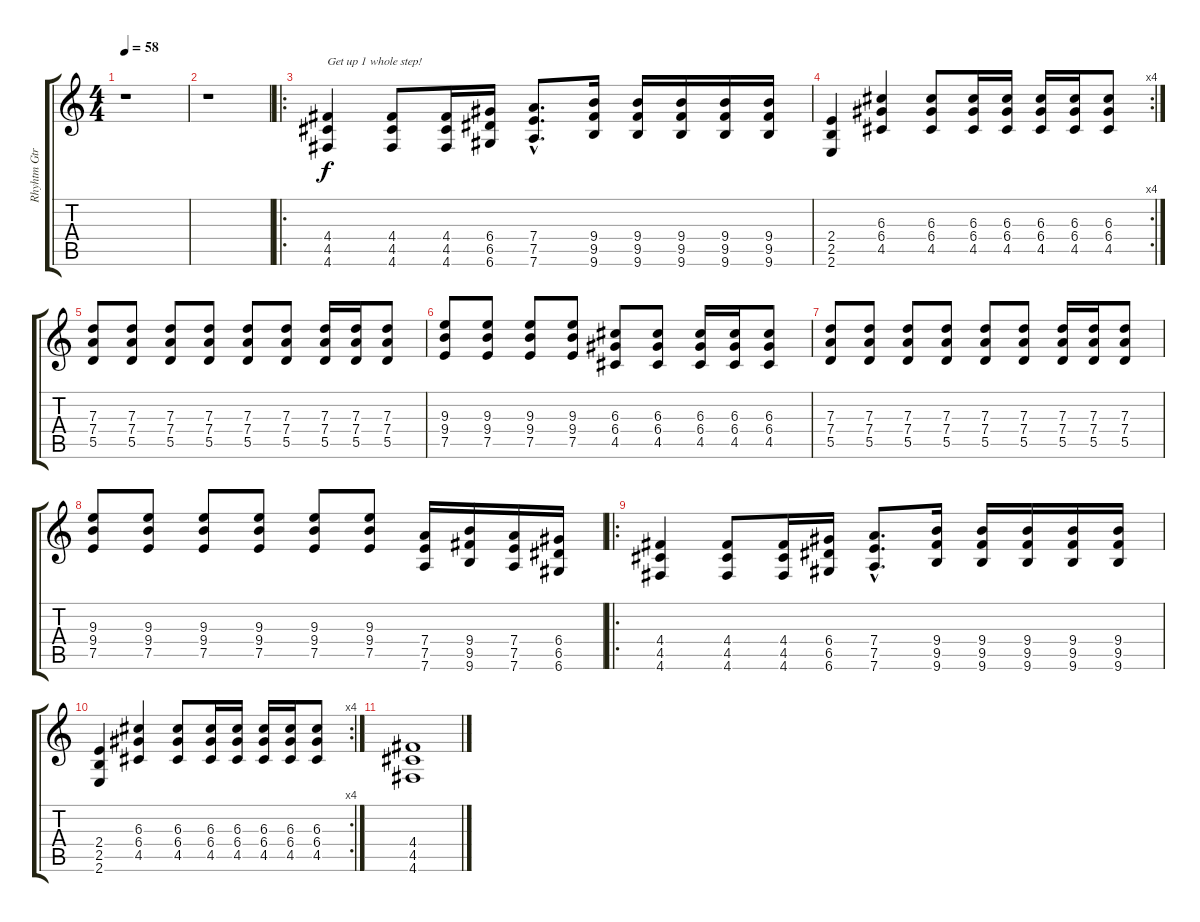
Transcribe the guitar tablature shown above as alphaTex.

\track ("Rhyhtm Gtr." "Rhyhtm Gtr") {instrument distortionguitar}
\staff {score tabs}
\tuning (E4 B3 G3 D3 A2 D2) {hide}
\ts (4 4)
\tempo 58
\clef g2
\ks c
r.1{dy f} |
r.1 |
\ro
(4.4 4.5 4.6).4{txt "Get up 1 whole step!"} (4.4 4.5 4.6).8 (4.4 4.5 4.6).16 (6.4 6.5 6.6).16 (7.4{hac} 7.5{hac} 7.6{hac}).8{d} (9.4 9.5 9.6).16 (9.4 9.5 9.6).16 (9.4 9.5 9.6).16 (9.4 9.5 9.6).16 (9.4 9.5 9.6).16 |
\rc 4
(2.4 2.5 2.6).4 (6.3 6.4 4.5).4 (6.3 6.4 4.5).8 (6.3 6.4 4.5).16 (6.3 6.4 4.5).16 (6.3 6.4 4.5).16 (6.3 6.4 4.5).16 (6.3 6.4 4.5).8 |
(7.3 7.4 5.5).8 (7.3 7.4 5.5).8 (7.3 7.4 5.5).8 (7.3 7.4 5.5).8 (7.3 7.4 5.5).8 (7.3 7.4 5.5).8 (7.3 7.4 5.5).16 (7.3 7.4 5.5).16 (7.3 7.4 5.5).8 |
(9.3 9.4 7.5).8 (9.3 9.4 7.5).8 (9.3 9.4 7.5).8 (9.3 9.4 7.5).8 (6.3 6.4 4.5).8 (6.3 6.4 4.5).8 (6.3 6.4 4.5).16 (6.3 6.4 4.5).16 (6.3 6.4 4.5).8 |
(7.3 7.4 5.5).8 (7.3 7.4 5.5).8 (7.3 7.4 5.5).8 (7.3 7.4 5.5).8 (7.3 7.4 5.5).8 (7.3 7.4 5.5).8 (7.3 7.4 5.5).16 (7.3 7.4 5.5).16 (7.3 7.4 5.5).8 |
(9.3 9.4 7.5).8 (9.3 9.4 7.5).8 (9.3 9.4 7.5).8 (9.3 9.4 7.5).8 (9.3 9.4 7.5).8 (9.3 9.4 7.5).8 (7.4 7.5 7.6).16 (9.4 9.5 9.6).16 (7.4 7.5 7.6).16 (6.4 6.5 6.6).16 |
\ro
(4.4 4.5 4.6).4 (4.4 4.5 4.6).8 (4.4 4.5 4.6).16 (6.4 6.5 6.6).16 (7.4{hac} 7.5{hac} 7.6{hac}).8{d} (9.4 9.5 9.6).16 (9.4 9.5 9.6).16 (9.4 9.5 9.6).16 (9.4 9.5 9.6).16 (9.4 9.5 9.6).16 |
\rc 4
(2.4 2.5 2.6).4 (6.3 6.4 4.5).4 (6.3 6.4 4.5).8 (6.3 6.4 4.5).16 (6.3 6.4 4.5).16 (6.3 6.4 4.5).16 (6.3 6.4 4.5).16 (6.3 6.4 4.5).8 |
(4.4 4.5 4.6).1
